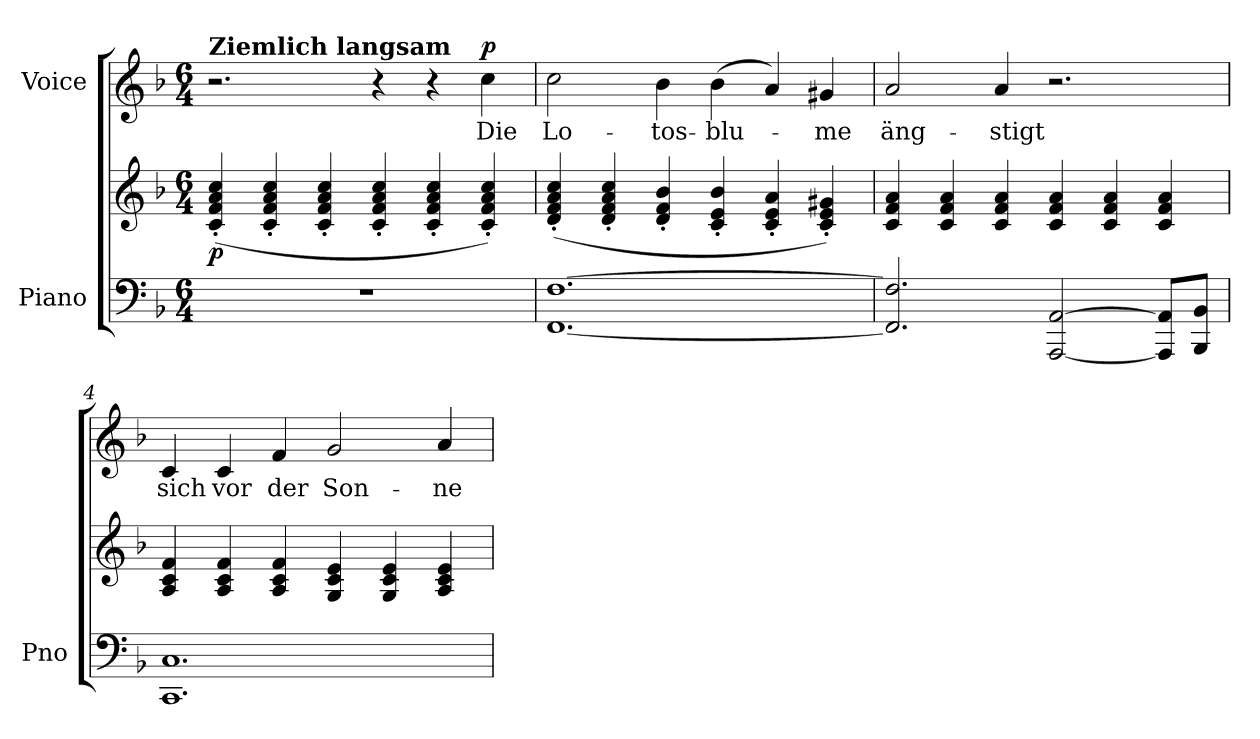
**kern	**kern	**dynam	**kern	**text	**dynam
*part2	*part2	*part2	*part1	*part1	*part1
*staff3	*staff2	*staff2/3	*staff1	*staff1	*staff1
*I"Piano	*	*	*I"Voice	*	*
*I'Pno	*	*	*	*	*
*clefF4	*clefG2	*	*clefG2	*	*
*k[b-]	*k[b-]	*	*k[b-]	*	*
*M6/4	*M6/4	*	*M6/4	*	*
=1	=1	=1	=1	=1	=1
!	!	!	!LO:TX:a:B:t=Ziemlich langsam	!	!
!	!	!LO:DY:b	!	!	!
1.r	(4c/' 4f/' 4a/' 4cc/'	p	2.r	.	.
.	4c/' 4f/' 4a/' 4cc/'	.	.	.	.
.	4c/' 4f/' 4a/' 4cc/'	.	.	.	.
.	4c/' 4f/' 4a/' 4cc/'	.	4r	.	.
.	4c/' 4f/' 4a/' 4cc/'	.	4r	.	.
!	!	!	!	!	!LO:DY:a
.	4c/' 4f/' 4a/' 4cc/')	.	4cc\	Die	p
=2	=2	=2	=2	=2	=2
[1.FF [1.F	(4d/' 4f/' 4a/' 4cc/'	.	2cc\	Lo-	.
.	4d/' 4f/' 4a/' 4cc/'	.	.	.	.
.	4d/' 4f/' 4b-/'	.	4b-\	-tos-	.
.	4c/' 4e/' 4b-/'	.	(4b-\	-blu-	.
.	4c/' 4e/' 4a/'	.	4a/)	.	.
.	4c/' 4e/' 4g#X/')	.	4g#X/	-me	.
=3	=3	=3	=3	=3	=3
2.FF/] 2.F/]	4c/ 4f/ 4a/	.	2a/	äng-	.
.	4c/ 4f/ 4a/	.	.	.	.
.	4c/ 4f/ 4a/	.	4a/	-stigt	.
[2AAA/ [2AA/	4c/ 4f/ 4a/	.	2.r	.	.
.	4c/ 4f/ 4a/	.	.	.	.
8AAA/] 8AA/]L	4c/ 4f/ 4a/	.	.	.	.
8BBB-/ 8BB-/J	.	.	.	.	.
=4	=4	=4	=4	=4	=4
1.CC 1.C	4A/ 4c/ 4f/	.	4c/	sich	.
.	4A/ 4c/ 4f/	.	4c/	vor	.
.	4A/ 4c/ 4f/	.	4f/	der	.
.	4G/ 4c/ 4e/	.	2g/	Son-	.
.	4G/ 4c/ 4e/	.	.	.	.
.	4A/ 4c/ 4e/	.	4a/	-ne	.
=	=	=	=	=	=
*-	*-	*-	*-	*-	*-
